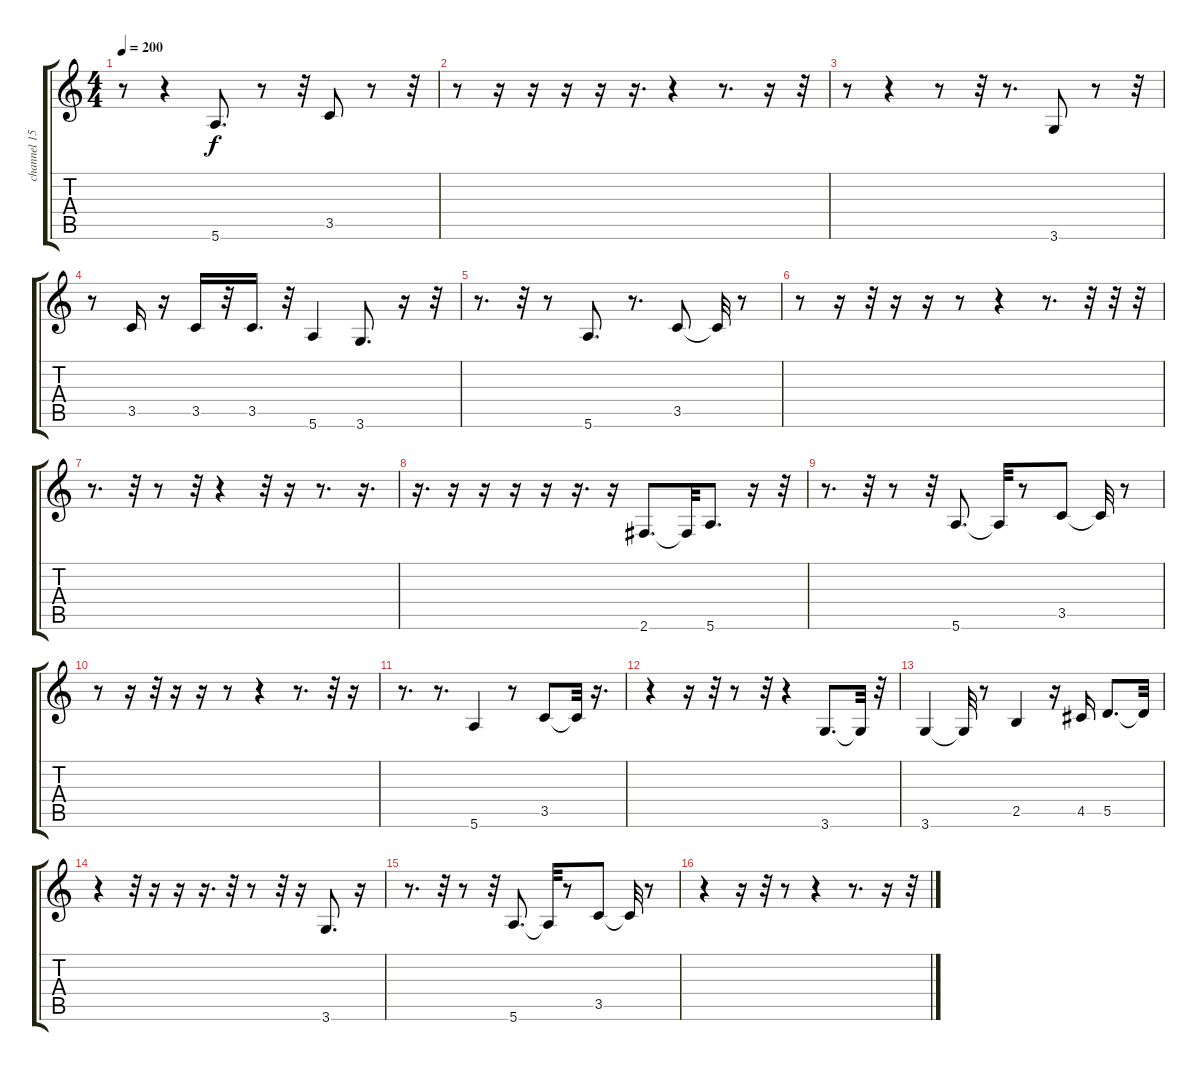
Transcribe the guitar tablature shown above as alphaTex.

\track ("channel 15          " "channel 15") {instrument fretlessbass}
\staff {score tabs}
\tuning (E4 B3 G3 D3 A2 E2) {hide}
\ts (4 4)
\tempo 200
\clef g2
\ks c
r.8{dy f} r.4 5.6.8{d} r.8 r.32 3.5.8 r.8 r.32 |
r.8 r.16 r.16 r.16 r.16 r.16{d} r.4 r.8{d} r.16 r.32 |
r.8 r.4 r.8 r.32 r.8{d} 3.6.8 r.8 r.32 |
r.8 3.5.16 r.16 3.5.16 r.32 3.5.16{d} r.32 5.6.4 3.6.8{d} r.16 r.32 |
r.8{d} r.32 r.8 5.6.8{d} r.8{d} 3.5.8 3.5{t}.32 r.8 |
r.8 r.16 r.32 r.16 r.16 r.8 r.4 r.8{d} r.32 r.32 r.32 |
r.8{d} r.32 r.8 r.32 r.4 r.32 r.16 r.8{d} r.16{d} |
r.16{d} r.16 r.16 r.16 r.16 r.16{d} r.16 2.6.8{d} 2.6{t}.32 5.6.8{d} r.16 r.32 |
r.8{d} r.32 r.8 r.32 5.6.8{d} 5.6{t}.32 r.8 3.5.8 3.5{t}.32 r.8 |
r.8 r.16 r.32 r.16 r.16 r.8 r.4 r.8{d} r.32 r.16 |
r.8{d} r.8{d} 5.6.4 r.8 3.5.8 3.5{t}.32 r.16{d} |
r.4 r.16 r.32 r.8 r.32 r.4 3.6.8{d} 3.6{t}.32 r.32 |
3.6.4 3.6{t}.32 r.8 2.5.4 r.16 4.5.16 5.5.8{d} 5.5{t}.32 |
r.4 r.32 r.16 r.16 r.16{d} r.32 r.8 r.32 r.16 3.6.8{d} r.16 |
r.8{d} r.32 r.8 r.32 5.6.8{d} 5.6{t}.32 r.8 3.5.8 3.5{t}.32 r.8 |
r.4 r.16 r.32 r.8 r.4 r.8{d} r.16 r.32
